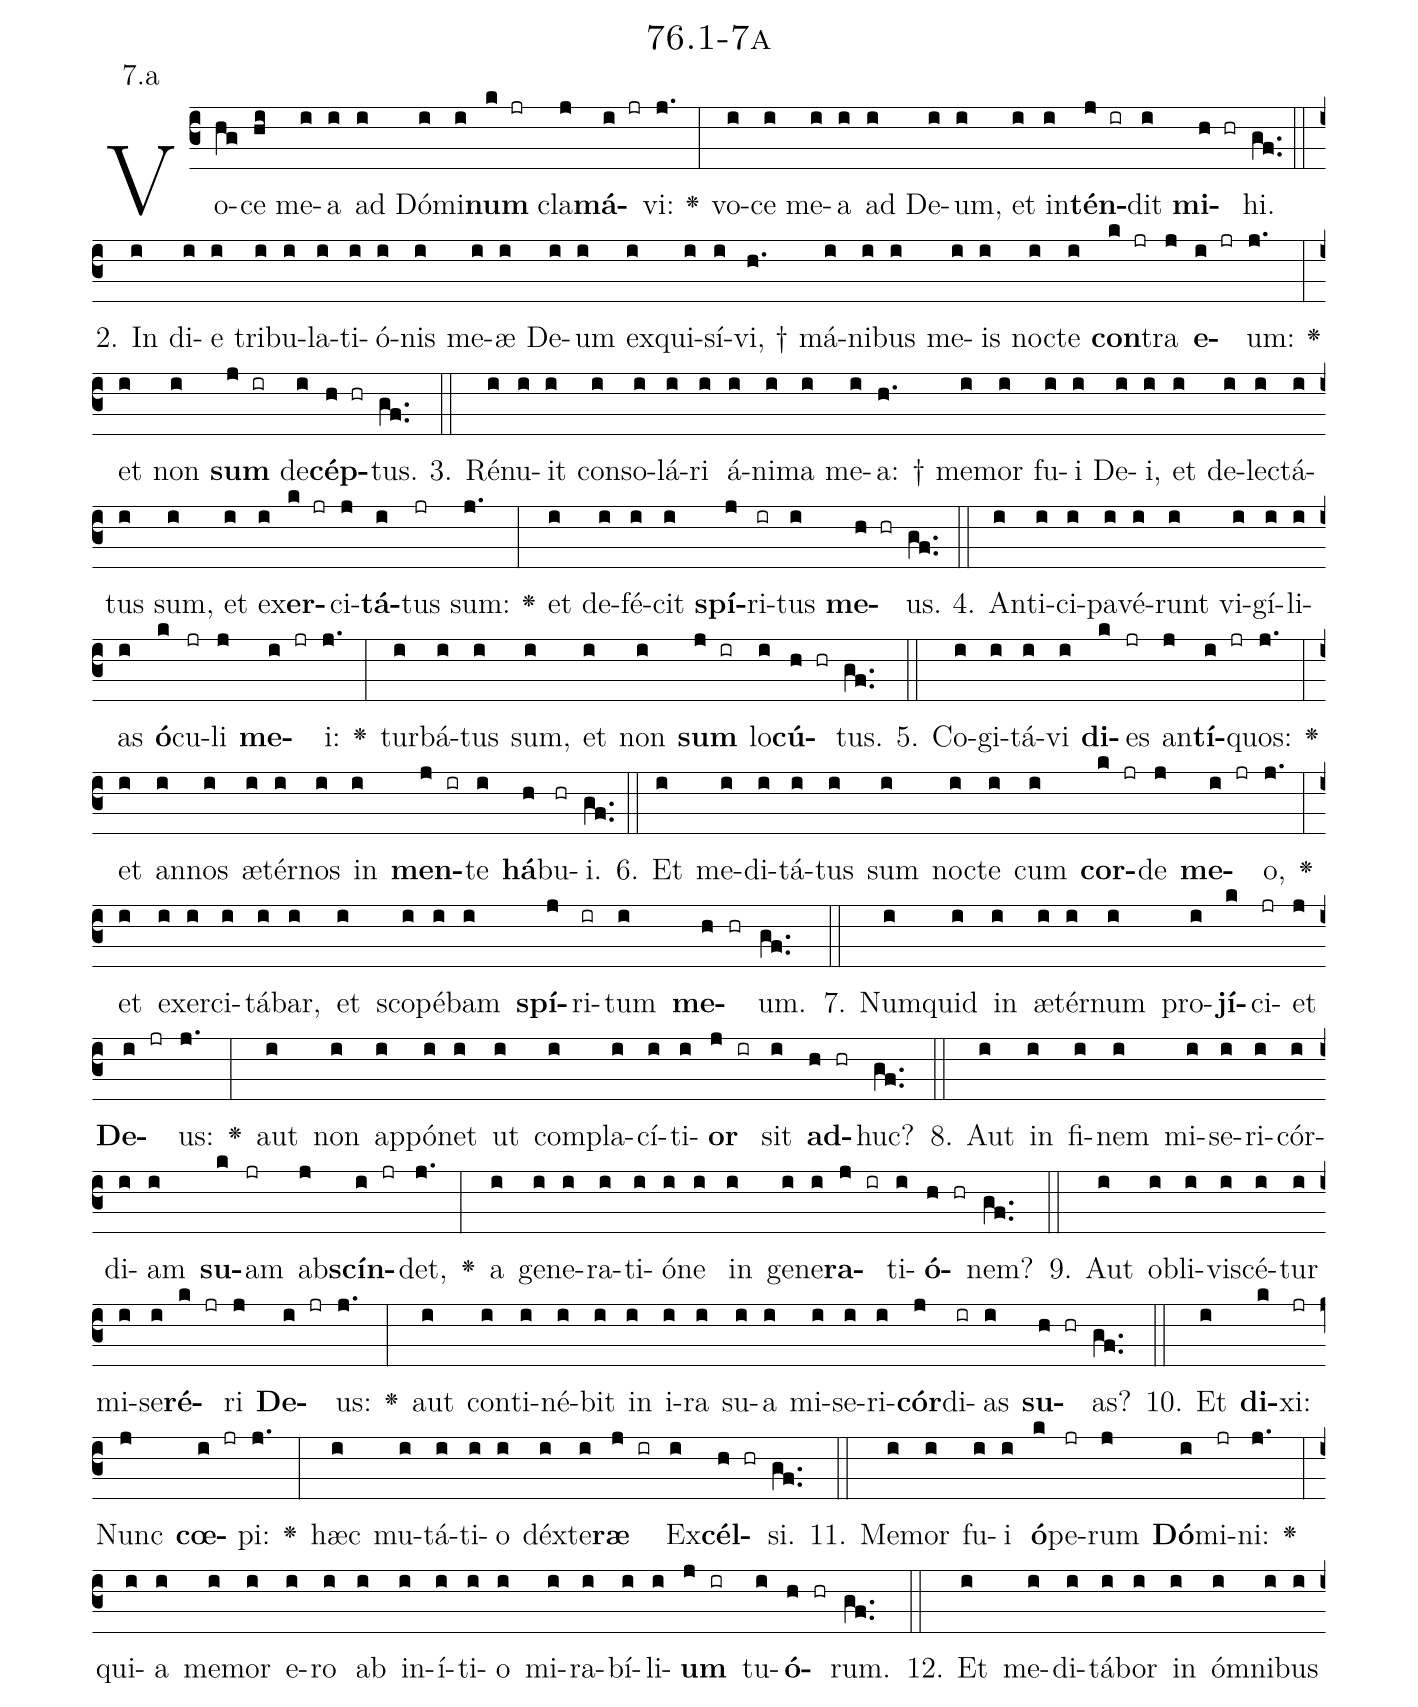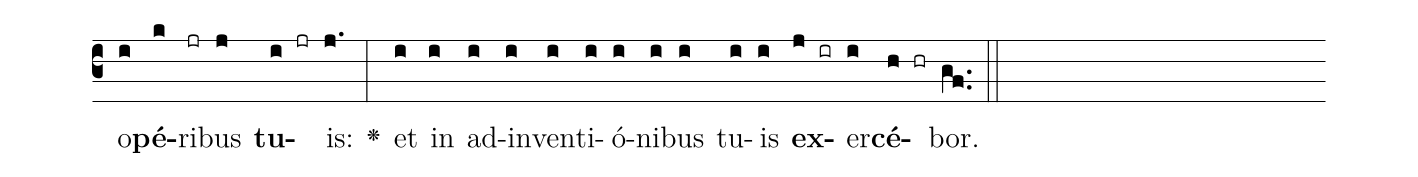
name: 76.1-7a;
annotation: 7.a;
%%
(c3)Vo(hg)ce(hi) me(i)a(i) ad(i) Dó(i)mi(i)<b>num</b>(k jr) cla(j)<b>má</b>(i jr)vi:(j.) <v>\greheightstar</v>(:) vo(i)ce(i) me(i)a(i) ad(i) De(i)um,(i) et(i) in(i)<b>tén</b>(j ir)dit(i) <b>mi</b>(h hr)hi.(gf..) (::)
2. In(i) di(i)e(i) tri(i)bu(i)la(i)ti(i)ó(i)nis(i) me(i)æ(i) De(i)um(i) ex(i)qui(i)sí(i)vi, †(h.) má(i)ni(i)bus(i) me(i)is(i) noc(i)te(i) <b>con</b>(k jr)tra(j) <b>e</b>(i jr)um:(j.) <v>\greheightstar</v>(:) et(i) non(i) <b>sum</b>(j ir) de(i)<b>cép</b>(h hr)tus.(gf..) (::)
3. Ré(i)nu(i)it(i) con(i)so(i)lá(i)ri(i) á(i)ni(i)ma(i) me(i)a: †(h.) me(i)mor(i) fu(i)i(i) De(i)i,(i) et(i) de(i)lec(i)tá(i)tus(i) sum,(i) et(i) ex(i)<b>er</b>(k jr)ci(j)<b>tá</b>(i)tus(jr) sum:(j.) <v>\greheightstar</v>(:) et(i) de(i)fé(i)cit(i) <b>spí</b>(j)ri(ir)tus(i) <b>me</b>(h hr)us.(gf..) (::)
4. An(i)ti(i)ci(i)pa(i)vé(i)runt(i) vi(i)gí(i)li(i)as(i) <b>ó</b>(k)cu(jr)li(j) <b>me</b>(i jr)i:(j.) <v>\greheightstar</v>(:) tur(i)bá(i)tus(i) sum,(i) et(i) non(i) <b>sum</b>(j ir) lo(i)<b>cú</b>(h hr)tus.(gf..) (::)
5. Co(i)gi(i)tá(i)vi(i) <b>di</b>(k)es(jr) an(j)<b>tí</b>(i jr)quos:(j.) <v>\greheightstar</v>(:) et(i) an(i)nos(i) æ(i)tér(i)nos(i) in(i) <b>men</b>(j ir)te(i) <b>há</b>(h)bu(hr)i.(gf..) (::)
6. Et(i) me(i)di(i)tá(i)tus(i) sum(i) noc(i)te(i) cum(i) <b>cor</b>(k jr)de(j) <b>me</b>(i jr)o,(j.) <v>\greheightstar</v>(:) et(i) ex(i)er(i)ci(i)tá(i)bar,(i) et(i) sco(i)pé(i)bam(i) <b>spí</b>(j)ri(ir)tum(i) <b>me</b>(h hr)um.(gf..) (::)
7. Num(i)quid(i) in(i) æ(i)tér(i)num(i) pro(i)<b>jí</b>(k)ci(jr)et(j) <b>De</b>(i jr)us:(j.) <v>\greheightstar</v>(:) aut(i) non(i) ap(i)pó(i)net(i) ut(i) com(i)pla(i)cí(i)ti(i)<b>or</b>(j ir) sit(i) <b>ad</b>(h hr)huc?(gf..) (::)
8. Aut(i) in(i) fi(i)nem(i) mi(i)se(i)ri(i)cór(i)di(i)am(i) <b>su</b>(k)am(jr) ab(j)<b>scín</b>(i jr)det,(j.) <v>\greheightstar</v>(:) a(i) ge(i)ne(i)ra(i)ti(i)ó(i)ne(i) in(i) ge(i)ne(i)<b>ra</b>(j ir)ti(i)<b>ó</b>(h hr)nem?(gf..) (::)
9. Aut(i) ob(i)li(i)vi(i)scé(i)tur(i) mi(i)se(i)<b>ré</b>(k jr)ri(j) <b>De</b>(i jr)us:(j.) <v>\greheightstar</v>(:) aut(i) con(i)ti(i)né(i)bit(i) in(i) i(i)ra(i) su(i)a(i) mi(i)se(i)ri(i)<b>cór</b>(j)di(ir)as(i) <b>su</b>(h hr)as?(gf..) (::)
10. Et(i) <b>di</b>(k)xi:(jr) Nunc(j) <b>cœ</b>(i jr)pi:(j.) <v>\greheightstar</v>(:) hæc(i) mu(i)tá(i)ti(i)o(i) déx(i)te(i)<b>ræ</b>(j ir) Ex(i)<b>cél</b>(h hr)si.(gf..) (::)
11. Me(i)mor(i) fu(i)i(i) <b>ó</b>(k)pe(jr)rum(j) <b>Dó</b>(i)mi(jr)ni:(j.) <v>\greheightstar</v>(:) qui(i)a(i) me(i)mor(i) e(i)ro(i) ab(i) in(i)í(i)ti(i)o(i) mi(i)ra(i)bí(i)li(i)<b>um</b>(j ir) tu(i)<b>ó</b>(h hr)rum.(gf..) (::)
12. Et(i) me(i)di(i)tá(i)bor(i) in(i) óm(i)ni(i)bus(i) o(i)<b>pé</b>(k)ri(jr)bus(j) <b>tu</b>(i jr)is:(j.) <v>\greheightstar</v>(:) et(i) in(i) ad(i)in(i)ven(i)ti(i)ó(i)ni(i)bus(i) tu(i)is(i) <b>ex</b>(j ir)er(i)<b>cé</b>(h hr)bor.(gf..) (::)
